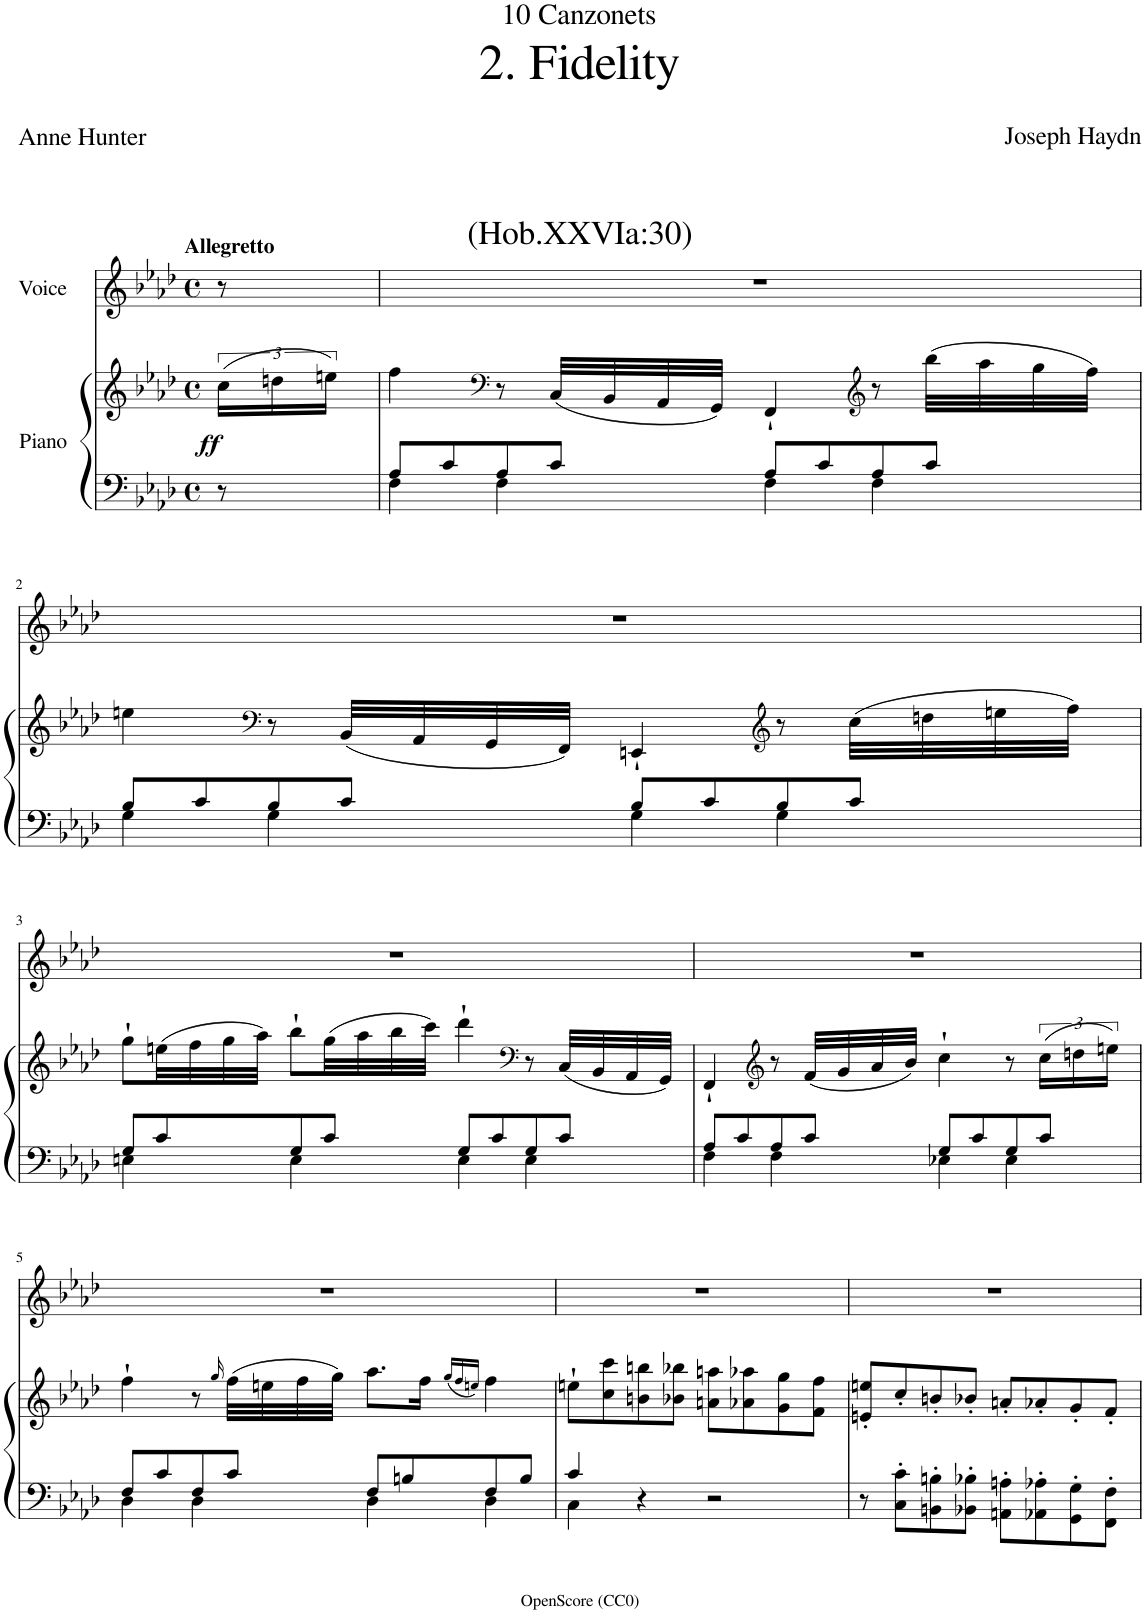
**kern	**kern	**dynam	**kern
*part2	*part2	*part2	*part1
*staff3	*staff2	*staff2/3	*staff1
*I"Piano	*	*	*I"Voice
*I'Pno	*	*	*
*clefF4	*clefG2	*	*clefG2
*k[b-e-a-d-]	*k[b-e-a-d-]	*	*k[b-e-a-d-]
*M4/4	*M4/4	*	*M4/4
*met(c)	*met(c)	*	*met(c)
=	=	=	=
!	!	!	!LO:TX:a:B:t=Allegretto
!	!	!LO:DY:b	!
8r	(24cc\LL	ff	8r
.	24ddn\	.	.
.	24een\JJ)	.	.
=1	=1	=1	=1
*^	*	*	*
8A-/L	4F\	4ff\	.	1r
8c/	.	.	.	.
*	*	*clefF4	*	*
8A-/	4F\	8r	.	.
8c/J	.	(32C/LLL	.	.
.	.	32BB-/	.	.
.	.	32AA-/	.	.
.	.	32GG/JJJ)	.	.
8A-/L	4F\	4FF`/	.	.
8c/	.	.	.	.
*	*	*clefG2	*	*
8A-/	4F\	8r	.	.
8c/J	.	(32bb-\LLL	.	.
.	.	32aa-\	.	.
.	.	32gg\	.	.
.	.	32ff\JJJ)	.	.
!!LO:LB:g=z
=2	=2	=2	=2	=2
8B-/L	4G\	4een\	.	1r
8c/	.	.	.	.
*	*	*clefF4	*	*
8B-/	4G\	8r	.	.
8c/J	.	(32BB-/LLL	.	.
.	.	32AA-/	.	.
.	.	32GG/	.	.
.	.	32FF/JJJ)	.	.
8B-/L	4G\	4EEn`/	.	.
8c/	.	.	.	.
*	*	*clefG2	*	*
8B-/	4G\	8r	.	.
8c/J	.	(32cc\LLL	.	.
.	.	32ddn\	.	.
.	.	32een\	.	.
.	.	32ff\JJJ)	.	.
!!LO:LB:g=z
=3	=3	=3	=3	=3
8G/L	4En\	8gg`\L	.	1r
8c/	.	(32een\LL	.	.
.	.	32ff\	.	.
.	.	32gg\	.	.
.	.	32aa-\JJJ)	.	.
8G/	4E\	8bb-`\L	.	.
8c/J	.	(32gg\LL	.	.
.	.	32aa-\	.	.
.	.	32bb-\	.	.
.	.	32ccc\JJJ)	.	.
8G/L	4E\	4ddd-`\	.	.
8c/	.	.	.	.
*	*	*clefF4	*	*
8G/	4E\	8r	.	.
8c/J	.	(32C/LLL	.	.
.	.	32BB-/	.	.
.	.	32AA-/	.	.
.	.	32GG/JJJ)	.	.
=4	=4	=4	=4	=4
8A-/L	4F\	4FF`/	.	1r
8c/	.	.	.	.
*	*	*clefG2	*	*
8A-/	4F\	8r	.	.
8c/J	.	(32f/LLL	.	.
.	.	32g/	.	.
.	.	32a-/	.	.
.	.	32b-/JJJ)	.	.
8G/L	4E-X\	4cc`\	.	.
8c/	.	.	.	.
8G/	4E-\	8r	.	.
8c/J	.	(24cc\LL	.	.
.	.	24ddn\	.	.
.	.	24een\JJ)	.	.
!!LO:LB:g=z
=5	=5	=5	=5	=5
8F/L	4D-\	4ff`\	.	1r
8c/	.	.	.	.
8F/	4D-\	8r	.	.
.	.	16qgg/	.	.
8c/J	.	(32ff\LLL	.	.
.	.	32een\	.	.
.	.	32ff\	.	.
.	.	32gg\JJJ)	.	.
8F/L	4D-\	8.aa-\L	.	.
8Bn/	.	.	.	.
.	.	16ff\Jk	.	.
.	.	(16qgg/LL	.	.
.	.	16qff/	.	.
.	.	16qeen/JJ)	.	.
8F/	4D-\	4ff\	.	.
8B/J	.	.	.	.
=6	=6	=6	=6	=6
4c/	4C\	8een`\L	.	1r
.	.	8cc\ 8ccc\	.	.
4r	2.ryy	8bn\ 8bbn\	.	.
.	.	8b-X\ 8bb-X\J	.	.
2r	.	8an\ 8aan\L	.	.
.	.	8a-X\ 8aa-X\	.	.
.	.	8g\ 8gg\	.	.
.	.	8f\ 8ff\J	.	.
*v	*v	*	*	*
=7	=7	=7	=7
8r	8en/' 8een/'L	.	1r
8C\' 8c\'L	8cc'/	.	.
8BBn\' 8Bn\'	8bn'/	.	.
8BB-X\' 8B-X\'J	8b-X'/J	.	.
8AAn\' 8An\'L	8an'/L	.	.
8AA-X\' 8A-X\'	8a-X'/	.	.
8GG\' 8G\'	8g'/	.	.
8FF\' 8F\'J	8f'/J	.	.
=	=	=	=
*-	*-	*-	*-
